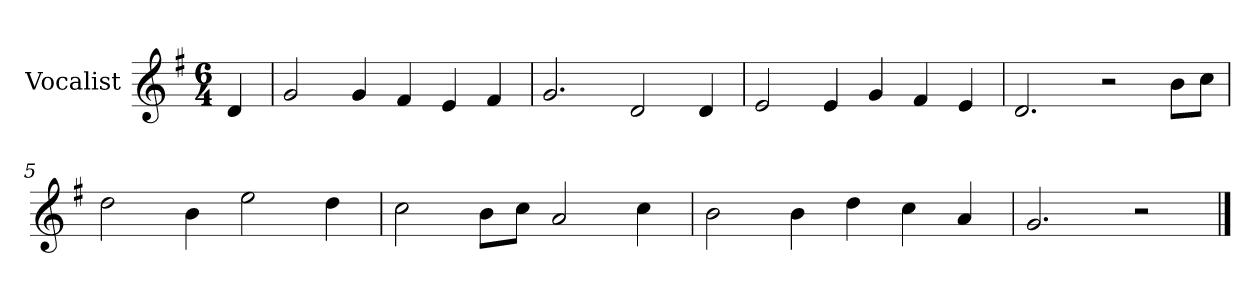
**kern
*part1
*staff1
*I"Vocalist
*k[f#]
*G:
*M6/4
=
4d
=1
2g
4g
4f#
4e
4f#
=2
2.g
2d
4d
=3
2e
4e
4g
4f#
4e
=4
2.d
2r
8bL
8ccJ
=5
2dd
4b
2ee
4dd
=6
2cc
8bL
8ccJ
2a
4cc
=7
2b
4b
4dd
4cc
4a
=8
2.g
2r
==
*-
